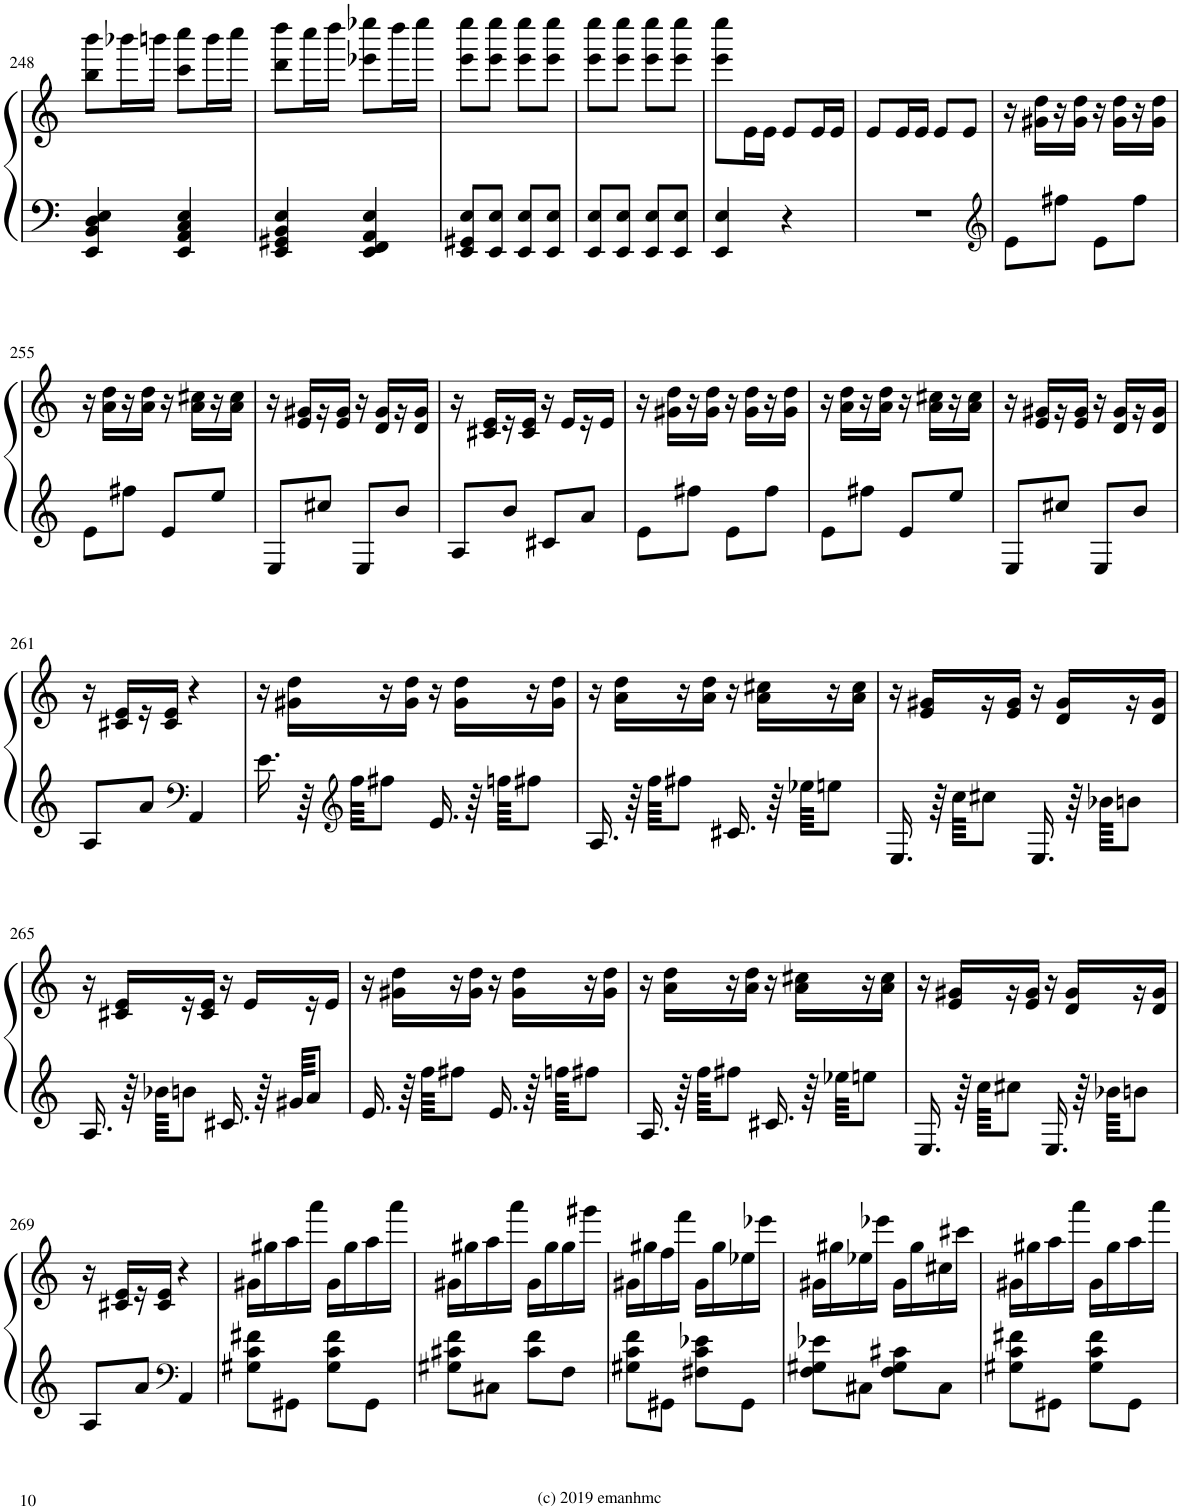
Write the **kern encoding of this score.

**kern	**kern
*part1	*part1
*staff2	*staff1
*I"Piano	*
*I'Pno.	*
!!LO:PB:g=z
*clefF4	*clefG2
*k[]	*k[]
*M2/4	*M2/4
=248	=248
4EE/ 4BB/ 4D/ 4E/	8bb\ 8bbb\L
.	16bbb-X\L
.	16bbbn\JJ
4EE/ 4AA/ 4C/ 4E/	8ccc\ 8cccc\L
.	16bbb\L
.	16cccc\JJ
=249	=249
4EE/ 4GG#X/ 4BB/ 4E/	8ddd\ 8dddd\L
.	16cccc\L
.	16dddd\JJ
4EE/ 4FF/ 4AA/ 4E/	8eee-X\ 8eeee-X\L
.	16dddd\L
.	16eeee-\JJ
=250	=250
8EE/ 8GG#X/ 8E/L	8eee\ 8eeee\L
8EE/ 8E/J	8eee\ 8eeee\J
8EE/ 8E/L	8eee\ 8eeee\L
8EE/ 8E/J	8eee\ 8eeee\J
=251	=251
8EE/ 8E/L	8eee\ 8eeee\L
8EE/ 8E/J	8eee\ 8eeee\J
8EE/ 8E/L	8eee\ 8eeee\L
8EE/ 8E/J	8eee\ 8eeee\J
=252	=252
4EE/ 4E/	8eee\ 8eeee\L
.	16e\L
.	16e\JJ
4r	8e/L
.	16e/L
.	16e/JJ
=253	=253
2r	8e/L
.	16e/L
.	16e/JJ
.	8e/L
.	8e/J
=254	=254
*clefG2	*
8e\L	16r
.	16g#X\ 16dd\LL
8ff#X\J	16r
.	16g#\ 16dd\JJ
8e\L	16r
.	16g#\ 16dd\LL
8ff#\J	16r
.	16g#\ 16dd\JJ
!!LO:LB:g=z
=255	=255
8e\L	16r
.	16a\ 16dd\LL
8ff#X\J	16r
.	16a\ 16dd\JJ
8e/L	16r
.	16a\ 16cc#X\LL
8ee/J	16r
.	16a\ 16cc#\JJ
=256	=256
8E/L	16r
.	16e/ 16g#X/LL
8cc#X/J	16r
.	16e/ 16g#/JJ
8E/L	16r
.	16d/ 16g#/LL
8b/J	16r
.	16d/ 16g#/JJ
=257	=257
8A/L	16r
.	16c#X/ 16e/LL
8b/J	16r
.	16c#/ 16e/JJ
8c#X/L	16r
.	16e/LL
8a/J	16r
.	16e/JJ
=258	=258
8e\L	16r
.	16g#X\ 16dd\LL
8ff#X\J	16r
.	16g#\ 16dd\JJ
8e\L	16r
.	16g#\ 16dd\LL
8ff#\J	16r
.	16g#\ 16dd\JJ
=259	=259
8e\L	16r
.	16a\ 16dd\LL
8ff#X\J	16r
.	16a\ 16dd\JJ
8e/L	16r
.	16a\ 16cc#X\LL
8ee/J	16r
.	16a\ 16cc#\JJ
=260	=260
8E/L	16r
.	16e/ 16g#X/LL
8cc#X/J	16r
.	16e/ 16g#/JJ
8E/L	16r
.	16d/ 16g#/LL
8b/J	16r
.	16d/ 16g#/JJ
!!LO:LB:g=z
=261	=261
8A/L	16r
.	16c#X/ 16e/LL
8a/J	16r
.	16c#/ 16e/JJ
*clefF4	*
4AA/	4r
=262	=262
16.e\	16r
.	16g#X\ 16dd\LL
64r	.
*clefG2	*
64ff\KKKL	.
8ff#X\J	16r
.	16g#\ 16dd\JJ
16.e/	16r
.	16g#\ 16dd\LL
64r	.
64ffn\KKKL	.
8ff#X\J	16r
.	16g#\ 16dd\JJ
=263	=263
16.A/	16r
.	16a\ 16dd\LL
64r	.
64ff\KKKL	.
8ff#X\J	16r
.	16a\ 16dd\JJ
16.c#X/	16r
.	16a\ 16cc#X\LL
64r	.
64ee-X\KKKL	.
8een\J	16r
.	16a\ 16cc#\JJ
=264	=264
16.E/	16r
.	16e/ 16g#X/LL
64r	.
64cc\KKKL	.
8cc#X\J	16r
.	16e/ 16g#/JJ
16.E/	16r
.	16d/ 16g#/LL
64r	.
64b-X\KKKL	.
8bn\J	16r
.	16d/ 16g#/JJ
!!LO:LB:g=z
=265	=265
16.A/	16r
.	16c#X/ 16e/LL
64r	.
64b-X\KKKL	.
8bn\J	16r
.	16c#/ 16e/JJ
16.c#X/	16r
.	16e/LL
64r	.
64g#X/KKKL	.
8a/J	16r
.	16e/JJ
=266	=266
16.e/	16r
.	16g#X\ 16dd\LL
64r	.
64ff\KKKL	.
8ff#X\J	16r
.	16g#\ 16dd\JJ
16.e/	16r
.	16g#\ 16dd\LL
64r	.
64ffn\KKKL	.
8ff#X\J	16r
.	16g#\ 16dd\JJ
=267	=267
16.A/	16r
.	16a\ 16dd\LL
64r	.
64ff\KKKL	.
8ff#X\J	16r
.	16a\ 16dd\JJ
16.c#X/	16r
.	16a\ 16cc#X\LL
64r	.
64ee-X\KKKL	.
8een\J	16r
.	16a\ 16cc#\JJ
=268	=268
16.E/	16r
.	16e/ 16g#X/LL
64r	.
64cc\KKKL	.
8cc#X\J	16r
.	16e/ 16g#/JJ
16.E/	16r
.	16d/ 16g#/LL
64r	.
64b-X\KKKL	.
8bn\J	16r
.	16d/ 16g#/JJ
!!LO:LB:g=z
=269	=269
8A/L	16r
.	16c#X/ 16e/LL
8a/J	16r
.	16c#/ 16e/JJ
*clefF4	*
4AA/	4r
=270	=270
8G#X\ 8c\ 8f#X\L	16g#X\LL
.	16gg#X\
8GG#X\J	16aa\
.	16aaa\JJ
8G#\ 8c\ 8f#\L	16g#\LL
.	16gg#\
8GG#\J	16aa\
.	16aaa\JJ
=271	=271
8G#X\ 8c#X\ 8f\L	16g#X\LL
.	16gg#X\
8C#X\J	16aa\
.	16aaa\JJ
8c#\ 8f\L	16g#\LL
.	16gg#\
8F\J	16gg#\
.	16ggg#X\JJ
=272	=272
8G#X\ 8c\ 8f\L	16g#X\LL
.	16gg#X\
8GG#X\J	16ff\
.	16fff\JJ
8F#X\ 8c\ 8e-X\L	16g#\LL
.	16gg#\
8GG#\J	16ee-X\
.	16eee-X\JJ
=273	=273
8F\ 8G#X\ 8e-X\L	16g#X\LL
.	16gg#X\
8C#X\J	16ee-X\
.	16eee-X\JJ
8F\ 8G#\ 8c#X\L	16g#\LL
.	16gg#\
8C#\J	16cc#X\
.	16ccc#X\JJ
=274	=274
8G#X\ 8c\ 8f#X\L	16g#X\LL
.	16gg#X\
8GG#X\J	16aa\
.	16aaa\JJ
8G#\ 8c\ 8f#\L	16g#\LL
.	16gg#\
8GG#\J	16aa\
.	16aaa\JJ
=	=
*-	*-
